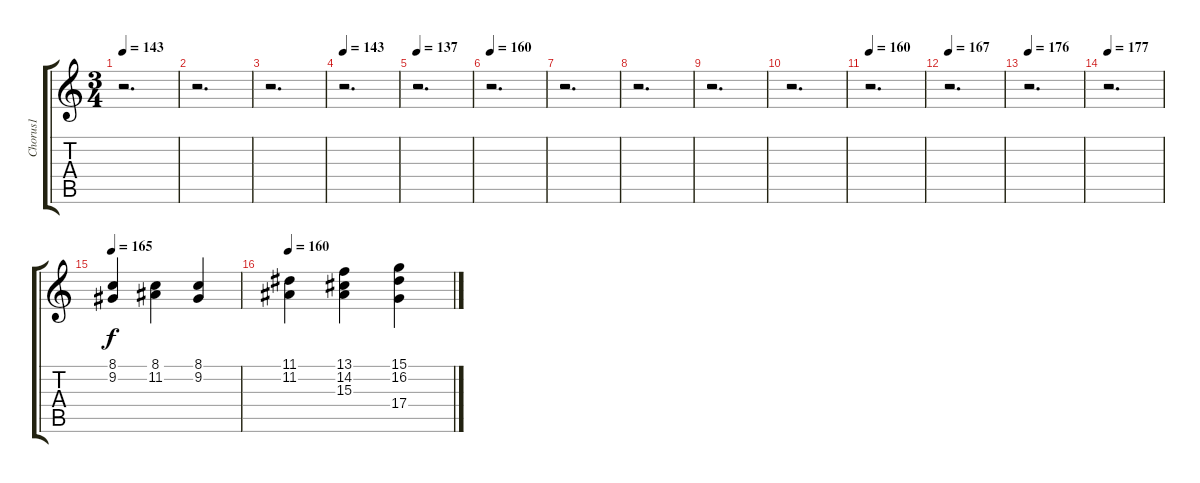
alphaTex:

\track ("Chorus1" "Chorus1") {instrument choiraahs}
\staff {score tabs}
\tuning (E4 B3 G3 D3 A2 E2) {hide}
\ts (3 4)
\tempo 143
\clef g2
\ks c
r.2{d dy f} |
r.2{d} |
r.2{d} |
\tempo 143
r.2{d} |
\tempo 137
r.2{d} |
\tempo 160
r.2{d} |
r.2{d} |
r.2{d} |
r.2{d} |
r.2{d} |
\tempo 160
r.2{d} |
\tempo 167
r.2{d} |
\tempo 176
r.2{d} |
\tempo 177
r.2{d} |
\tempo 165
(8.1 9.2).4 (8.1 11.2).4 (8.1 9.2).4 |
\tempo 160
(11.1 11.2).4 (13.1 14.2 15.3).4 (15.1 16.2 17.4).4
